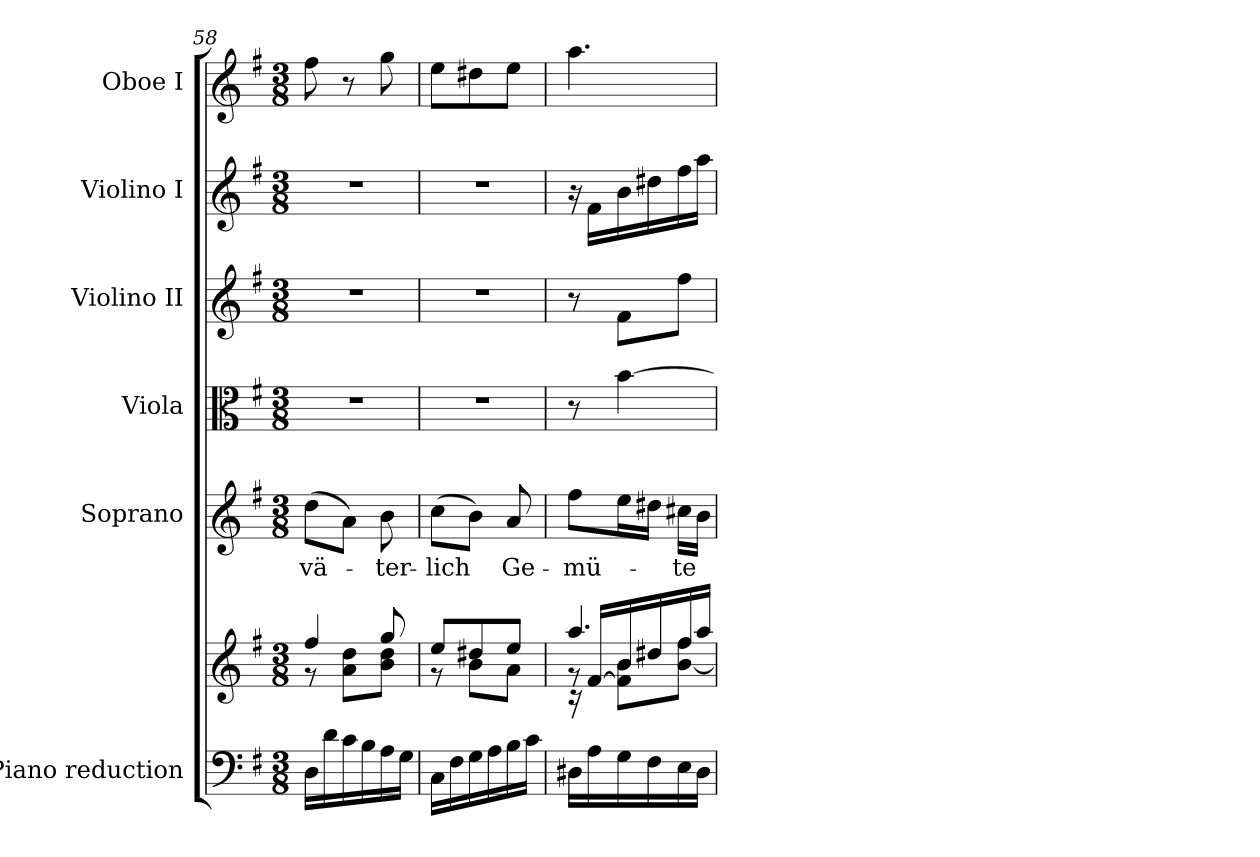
**kern	**kern	**kern	**text	**kern	**kern	**kern	**kern
*part6	*part6	*part5	*part5	*part4	*part3	*part2	*part1
*staff7	*staff6	*staff5	*staff5	*staff4	*staff3	*staff2	*staff1
*I"Piano reduction	*	*I"Soprano	*	*I"Viola	*I"Violino II	*I"Violino I	*I"Oboe I
*I'Pno	*	*	*	*I'Vla	*I'Vln	*I'Vln	*I'Ob
!!LO:PB:g=z
*clefF4	*clefG2	*clefG2	*	*clefC3	*clefG2	*clefG2	*clefG2
*k[f#]	*k[f#]	*k[f#]	*	*k[f#]	*k[f#]	*k[f#]	*k[f#]
*M3/8	*M3/8	*M3/8	*	*M3/8	*M3/8	*M3/8	*M3/8
=58	=58	=58	=58	=58	=58	=58	=58
*	*^	*	*	*	*	*	*
!	!	!	!	!LO:LY:b	!	!	!	!
16D\LL	4ff#/	8r	(>8dd\L	vä-	4.r	4.r	4.r	8ff#\
16d\	.	.	.	.	.	.	.	.
16c\	.	8a\ 8dd\L	8a\J)	.	.	.	.	8r
16B\	.	.	.	.	.	.	.	.
!	!	!	!	!LO:LY:b	!	!	!	!
16A\	8gg/	8b\ 8dd\J	8b\	-ter-	.	.	.	8gg\
16G\JJ	.	.	.	.	.	.	.	.
=59	=59	=59	=59	=59	=59	=59	=59	=59
!	!	!	!	!LO:LY:b	!	!	!	!
16C\LL	8ee/L	8r	(>8cc\L	-lich	4.r	4.r	4.r	8ee\L
16F#\	.	.	.	.	.	.	.	.
16G\	8dd#X/	8b\L	8b\J)	.	.	.	.	8dd#X\
16A\	.	.	.	.	.	.	.	.
!	!	!	!	!LO:LY:b	!	!	!	!
16B\	8ee/J	8a\J	8a/	Ge-	.	.	.	8ee\J
16c\JJ	.	.	.	.	.	.	.	.
=60	=60	=60	=60	=60	=60	=60	=60	=60
*	*	*^	*	*	*	*	*	*
!	!	!	!	!	!LO:LY:b	!	!	!	!
16D#X\LL	4.aa/	8rg	16rc	8ff#\L	-mü-	8r	8r	16r	4.aa\
16A\	.	.	[16f#/LL	.	.	.	.	16f#\LL	.
16G\	.	8f#\] 8b\L	16b/	16ee\L	.	[4b\	8f#\L	16b\	.
16F#\	.	.	16dd#X/	16dd#X\JJ	.	.	.	16dd#X\	.
!	!	!	!	!	!LO:LY:b	!	!	!	!
16E\	.	[8b\ 8ff#\J	16ff#/	16cc#X\LL	-te	.	8ff#\J	16ff#\	.
16D#\JJ	.	.	16aa/JJ	16b\JJ	.	.	.	16aa\JJ	.
*	*v	*v	*v	*	*	*	*	*	*
=	=	=	=	=	=	=	=
*-	*-	*-	*-	*-	*-	*-	*-
